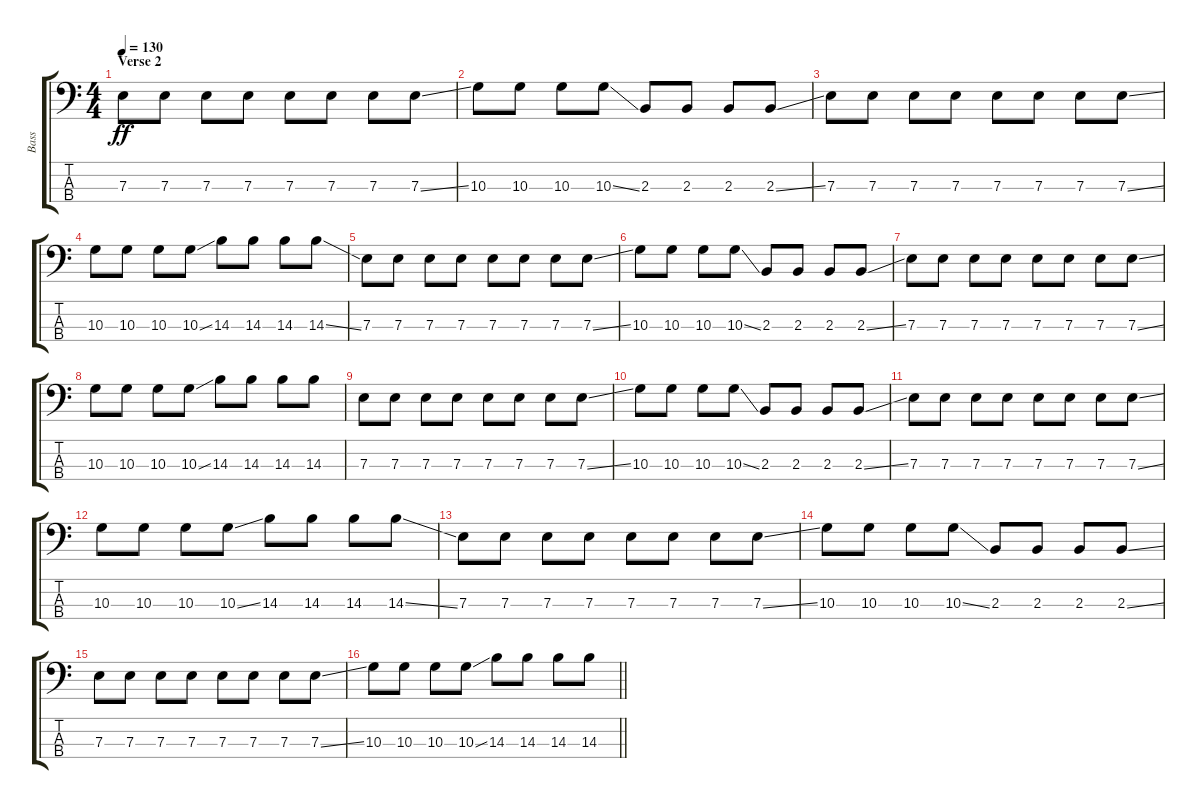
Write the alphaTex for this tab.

\track ("Bass" "Bass") {instrument electricbassfinger}
\staff {score tabs}
\tuning (G2 D2 A1 E1) {hide}
\ts (4 4)
\section ("" "Verse 2")
\tempo 130
\clef f4
\ks c
7.3.8{dy ff} 7.3.8 7.3.8 7.3.8 7.3.8 7.3.8 7.3.8 7.3{ss}.8 |
10.3.8 10.3.8 10.3.8 10.3{ss}.8 2.3.8 2.3.8 2.3.8 2.3{ss}.8 |
7.3.8 7.3.8 7.3.8 7.3.8 7.3.8 7.3.8 7.3.8 7.3{ss}.8 |
10.3.8 10.3.8 10.3.8 10.3{ss}.8 14.3.8 14.3.8 14.3.8 14.3{ss}.8 |
7.3.8 7.3.8 7.3.8 7.3.8 7.3.8 7.3.8 7.3.8 7.3{ss}.8 |
10.3.8 10.3.8 10.3.8 10.3{ss}.8 2.3.8 2.3.8 2.3.8 2.3{ss}.8 |
7.3.8 7.3.8 7.3.8 7.3.8 7.3.8 7.3.8 7.3.8 7.3{ss}.8 |
10.3.8 10.3.8 10.3.8 10.3{ss}.8 14.3.8 14.3.8 14.3.8 14.3.8 |
7.3.8 7.3.8 7.3.8 7.3.8 7.3.8 7.3.8 7.3.8 7.3{ss}.8 |
10.3.8 10.3.8 10.3.8 10.3{ss}.8 2.3.8 2.3.8 2.3.8 2.3{ss}.8 |
7.3.8 7.3.8 7.3.8 7.3.8 7.3.8 7.3.8 7.3.8 7.3{ss}.8 |
10.3.8 10.3.8 10.3.8 10.3{ss}.8 14.3.8 14.3.8 14.3.8 14.3{ss}.8 |
7.3.8 7.3.8 7.3.8 7.3.8 7.3.8 7.3.8 7.3.8 7.3{ss}.8 |
10.3.8 10.3.8 10.3.8 10.3{ss}.8 2.3.8 2.3.8 2.3.8 2.3{ss}.8 |
7.3.8 7.3.8 7.3.8 7.3.8 7.3.8 7.3.8 7.3.8 7.3{ss}.8 |
\barLineRight lightlight
10.3.8 10.3.8 10.3.8 10.3{ss}.8 14.3.8 14.3.8 14.3.8 14.3.8
